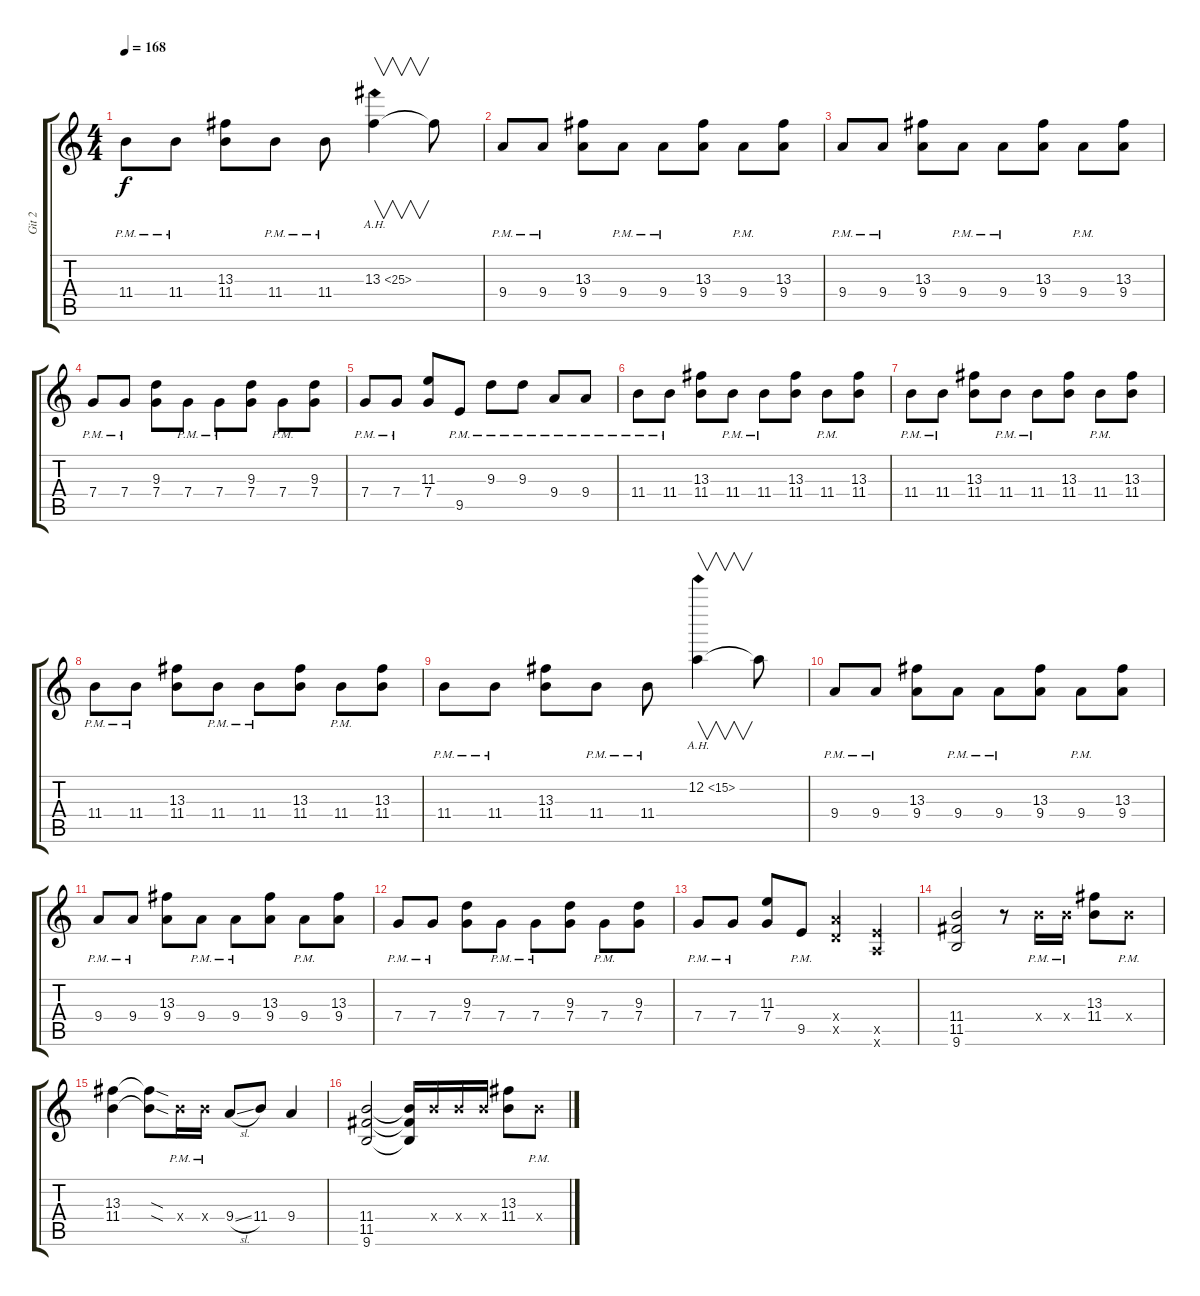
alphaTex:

\track ("Git 2" "Git 2") {instrument overdrivenguitar}
\staff {score tabs}
\tuning (D4 A3 F3 C3 G2 D2) {hide}
\ts (4 4)
\tempo 168
\clef g2
\ks c
11.4{pm}.8{dy f} 11.4{pm}.8 (13.3 11.4).8 11.4{pm}.8 11.4{pm}.8 13.3{ah 12}.4{v} 13.3{t}.8 |
9.4{pm}.8 9.4{pm}.8 (13.3 9.4).8 9.4{pm}.8 9.4{pm}.8 (13.3 9.4).8 9.4{pm}.8 (13.3 9.4).8 |
9.4{pm}.8 9.4{pm}.8 (13.3 9.4).8 9.4{pm}.8 9.4{pm}.8 (13.3 9.4).8 9.4{pm}.8 (13.3 9.4).8 |
7.4{pm}.8 7.4{pm}.8 (9.3 7.4).8 7.4{pm}.8 7.4{pm}.8 (9.3 7.4).8 7.4{pm}.8 (9.3 7.4).8 |
7.4{pm}.8 7.4{pm}.8 (11.3 7.4).8 9.5{pm}.8 9.3{pm}.8 9.3{pm}.8 9.4{pm}.8 9.4{pm}.8 |
11.4{pm}.8 11.4{pm}.8 (13.3 11.4).8 11.4{pm}.8 11.4{pm}.8 (13.3 11.4).8 11.4{pm}.8 (13.3 11.4).8 |
11.4{pm}.8 11.4{pm}.8 (13.3 11.4).8 11.4{pm}.8 11.4{pm}.8 (13.3 11.4).8 11.4{pm}.8 (13.3 11.4).8 |
11.4{pm}.8 11.4{pm}.8 (13.3 11.4).8 11.4{pm}.8 11.4{pm}.8 (13.3 11.4).8 11.4{pm}.8 (13.3 11.4).8 |
11.4{pm}.8 11.4{pm}.8 (13.3 11.4).8 11.4{pm}.8 11.4{pm}.8 12.2{ah 3}.4{v} 12.2{t}.8 |
9.4{pm}.8 9.4{pm}.8 (13.3 9.4).8 9.4{pm}.8 9.4{pm}.8 (13.3 9.4).8 9.4{pm}.8 (13.3 9.4).8 |
9.4{pm}.8 9.4{pm}.8 (13.3 9.4).8 9.4{pm}.8 9.4{pm}.8 (13.3 9.4).8 9.4{pm}.8 (13.3 9.4).8 |
7.4{pm}.8 7.4{pm}.8 (9.3 7.4).8 7.4{pm}.8 7.4{pm}.8 (9.3 7.4).8 7.4{pm}.8 (9.3 7.4).8 |
7.4{pm}.8 7.4{pm}.8 (11.3 7.4).8 9.5{pm}.8 (9.4{x} 7.5{x}).4 (9.5{x} 7.6{x}).4 |
(11.4 11.5 9.6).2 r.8 11.4{pm x}.16 11.4{pm x}.16 (13.3 11.4).8 11.4{pm x}.8 |
(13.3 11.4).4 (13.3{sod t} 11.4{sod t}).8 11.4{pm x}.16 11.4{pm x}.16 9.4{sl}.8 11.4.8 9.4.4 |
(11.4 11.5 9.6).2 (11.4{t} 11.5{t} 9.6{t}).16 11.4{x}.16 11.4{x}.16 11.4{x}.16 (13.3 11.4).8 11.4{pm x}.8
